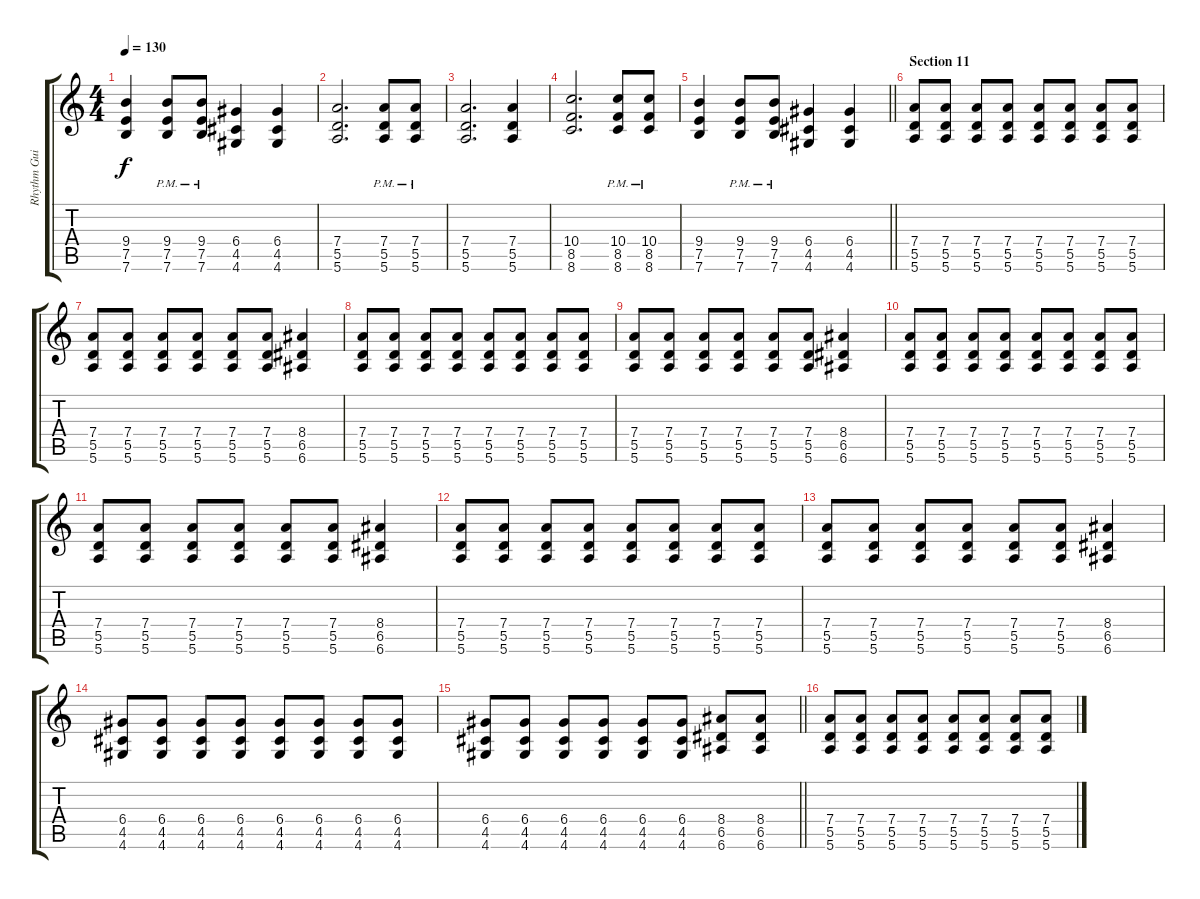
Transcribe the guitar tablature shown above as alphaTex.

\track ("Rhythm Guitar" "Rhythm Gui") {instrument distortionguitar}
\staff {score tabs}
\tuning (E4 B3 G3 D3 A2 E2) {hide}
\ts (4 4)
\tempo 130
\clef g2
\ks c
(9.4 7.5 7.6).4{dy f} (9.4{pm} 7.5{pm} 7.6{pm}).8 (9.4{pm} 7.5{pm} 7.6{pm}).8 (6.4 4.5 4.6).4 (6.4 4.5 4.6).4 |
(7.4 5.5 5.6).2{d} (7.4{pm} 5.5{pm} 5.6{pm}).8 (7.4{pm} 5.5{pm} 5.6{pm}).8 |
(7.4 5.5 5.6).2{d} (7.4 5.5 5.6).4 |
(10.4 8.5 8.6).2{d} (10.4{pm} 8.5{pm} 8.6{pm}).8 (10.4{pm} 8.5{pm} 8.6{pm}).8 |
\barLineRight lightlight
(9.4 7.5 7.6).4 (9.4{pm} 7.5{pm} 7.6{pm}).8 (9.4{pm} 7.5{pm} 7.6{pm}).8 (6.4 4.5 4.6).4 (6.4 4.5 4.6).4 |
\section ("" "Section 11")
(7.4 5.5 5.6).8 (7.4 5.5 5.6).8 (7.4 5.5 5.6).8 (7.4 5.5 5.6).8 (7.4 5.5 5.6).8 (7.4 5.5 5.6).8 (7.4 5.5 5.6).8 (7.4 5.5 5.6).8 |
(7.4 5.5 5.6).8 (7.4 5.5 5.6).8 (7.4 5.5 5.6).8 (7.4 5.5 5.6).8 (7.4 5.5 5.6).8 (7.4 5.5 5.6).8 (8.4 6.5 6.6).4 |
(7.4 5.5 5.6).8 (7.4 5.5 5.6).8 (7.4 5.5 5.6).8 (7.4 5.5 5.6).8 (7.4 5.5 5.6).8 (7.4 5.5 5.6).8 (7.4 5.5 5.6).8 (7.4 5.5 5.6).8 |
(7.4 5.5 5.6).8 (7.4 5.5 5.6).8 (7.4 5.5 5.6).8 (7.4 5.5 5.6).8 (7.4 5.5 5.6).8 (7.4 5.5 5.6).8 (8.4 6.5 6.6).4 |
(7.4 5.5 5.6).8 (7.4 5.5 5.6).8 (7.4 5.5 5.6).8 (7.4 5.5 5.6).8 (7.4 5.5 5.6).8 (7.4 5.5 5.6).8 (7.4 5.5 5.6).8 (7.4 5.5 5.6).8 |
(7.4 5.5 5.6).8 (7.4 5.5 5.6).8 (7.4 5.5 5.6).8 (7.4 5.5 5.6).8 (7.4 5.5 5.6).8 (7.4 5.5 5.6).8 (8.4 6.5 6.6).4 |
(7.4 5.5 5.6).8 (7.4 5.5 5.6).8 (7.4 5.5 5.6).8 (7.4 5.5 5.6).8 (7.4 5.5 5.6).8 (7.4 5.5 5.6).8 (7.4 5.5 5.6).8 (7.4 5.5 5.6).8 |
(7.4 5.5 5.6).8 (7.4 5.5 5.6).8 (7.4 5.5 5.6).8 (7.4 5.5 5.6).8 (7.4 5.5 5.6).8 (7.4 5.5 5.6).8 (8.4 6.5 6.6).4 |
(6.4 4.5 4.6).8 (6.4 4.5 4.6).8 (6.4 4.5 4.6).8 (6.4 4.5 4.6).8 (6.4 4.5 4.6).8 (6.4 4.5 4.6).8 (6.4 4.5 4.6).8 (6.4 4.5 4.6).8 |
\barLineRight lightlight
(6.4 4.5 4.6).8 (6.4 4.5 4.6).8 (6.4 4.5 4.6).8 (6.4 4.5 4.6).8 (6.4 4.5 4.6).8 (6.4 4.5 4.6).8 (8.4 6.5 6.6).8 (8.4 6.5 6.6).8 |
(7.4 5.5 5.6).8 (7.4 5.5 5.6).8 (7.4 5.5 5.6).8 (7.4 5.5 5.6).8 (7.4 5.5 5.6).8 (7.4 5.5 5.6).8 (7.4 5.5 5.6).8 (7.4 5.5 5.6).8
